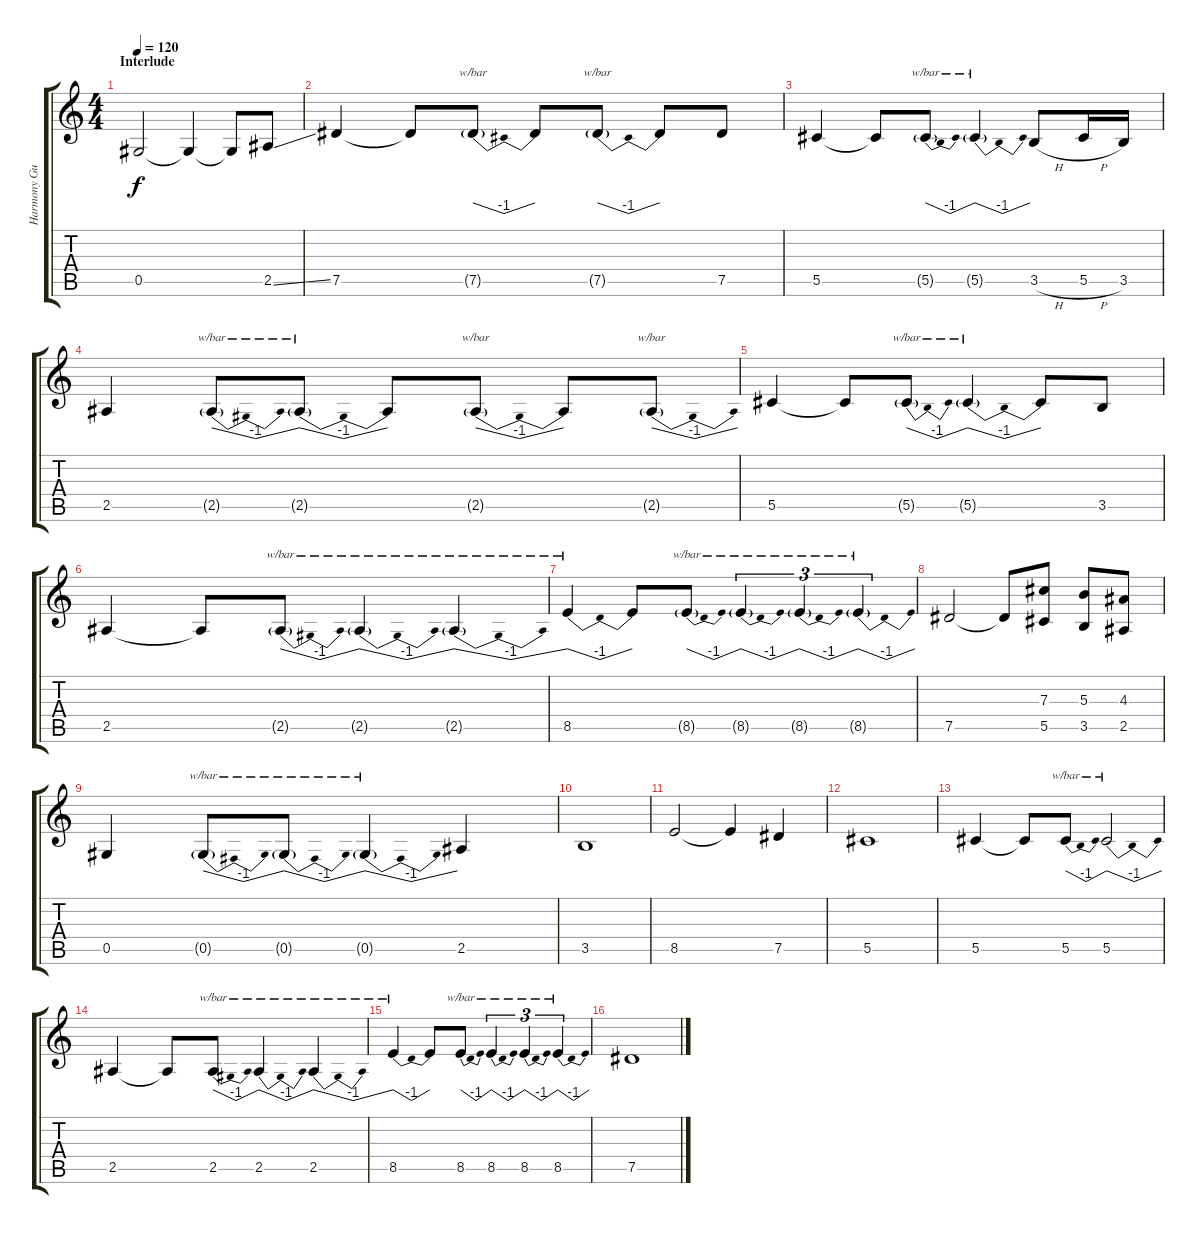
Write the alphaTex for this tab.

\track ("Harmony Guitar (Dave Mustaine)" "Harmony Gu") {instrument distortionguitar}
\staff {score tabs}
\tuning (Eb4 Bb3 Gb3 Db3 Ab2 Eb2) {hide}
\ts (4 4)
\section ("" "Interlude")
\tempo 120
\clef g2
\ks c
0.5.2{dy f} 0.5{t}.4 0.5{t}.8 2.5{ss}.8 |
7.5.4 7.5{t}.8 7.5{g}.8{tbe (dip default 0 0 30 -4 60 0)} 7.5{t}.8 7.5{g}.8{tbe (dip default 0 0 30 -4 60 0)} 7.5{t}.8 7.5.8 |
5.5.4 5.5{t}.8 5.5{g}.8{tbe (dip default 0 0 30 -4 60 0)} 5.5{g}.4{tbe (dip default 0 0 30 -4 60 0)} 3.5{h}.8 5.5{h}.16 3.5.16 |
2.5.4 2.5{g}.8{tbe (dip default 0 0 30 -4 60 0)} 2.5{g}.8{tbe (dip default 0 0 30 -4 60 0)} 2.5{t}.8 2.5{g}.8{tbe (dip default 0 0 30 -4 60 0)} 2.5{t}.8 2.5{g}.8{tbe (dip default 0 0 30 -4 60 0)} |
5.5.4 5.5{t}.8 5.5{g}.8{tbe (dip default 0 0 30 -4 60 0)} 5.5{g}.4{tbe (dip default 0 0 30 -4 60 0)} 5.5{t}.8 3.5.8 |
2.5.4 2.5{t}.8 2.5{g}.8{tbe (dip default 0 0 30 -4 60 0)} 2.5{g}.4{tbe (dip default 0 0 30 -4 60 0)} 2.5{g}.4{tbe (dip default 0 0 30 -4 60 0)} |
8.5.4{tbe (dip default 0 0 30 -4 60 0)} 8.5{t}.8 8.5{g}.8{tbe (dip default 0 0 30 -4 60 0)} 8.5{g}.4{tu (3 2) tbe (dip default 0 0 30 -4 60 0)} 8.5{g}.4{tu (3 2) tbe (dip default 0 0 30 -4 60 0)} 8.5{g}.4{tu (3 2) tbe (dip default 0 0 30 -4 60 0)} |
7.5.2 7.5{t}.8 (7.3 5.5).8 (5.3 3.5).8 (4.3 2.5).8 |
0.5.4 0.5{g}.8{tbe (dip default 0 0 30 -4 60 0)} 0.5{g}.8{tbe (dip default 0 0 30 -4 60 0)} 0.5{g}.4{tbe (dip default 0 0 30 -4 60 0)} 2.5.4 |
3.5.1 |
8.5.2 8.5{t}.4 7.5.4 |
5.5.1 |
5.5.4 5.5{t}.8 5.5.8{tbe (dip default 0 0 30 -4 60 0)} 5.5.2{tbe (dip default 0 0 30 -4 60 0)} |
2.5.4 2.5{t}.8 2.5.8{tbe (dip default 0 0 30 -4 60 0)} 2.5.4{tbe (dip default 0 0 30 -4 60 0)} 2.5.4{tbe (dip default 0 0 30 -4 60 0)} |
8.5.4{tbe (dip default 0 0 30 -4 60 0)} 8.5{t}.8 8.5.8{tbe (dip default 0 0 30 -4 60 0)} 8.5.4{tu (3 2) tbe (dip default 0 0 30 -4 60 0)} 8.5.4{tu (3 2) tbe (dip default 0 0 30 -4 60 0)} 8.5.4{tu (3 2) tbe (dip default 0 0 30 -4 60 0)} |
7.5.1
